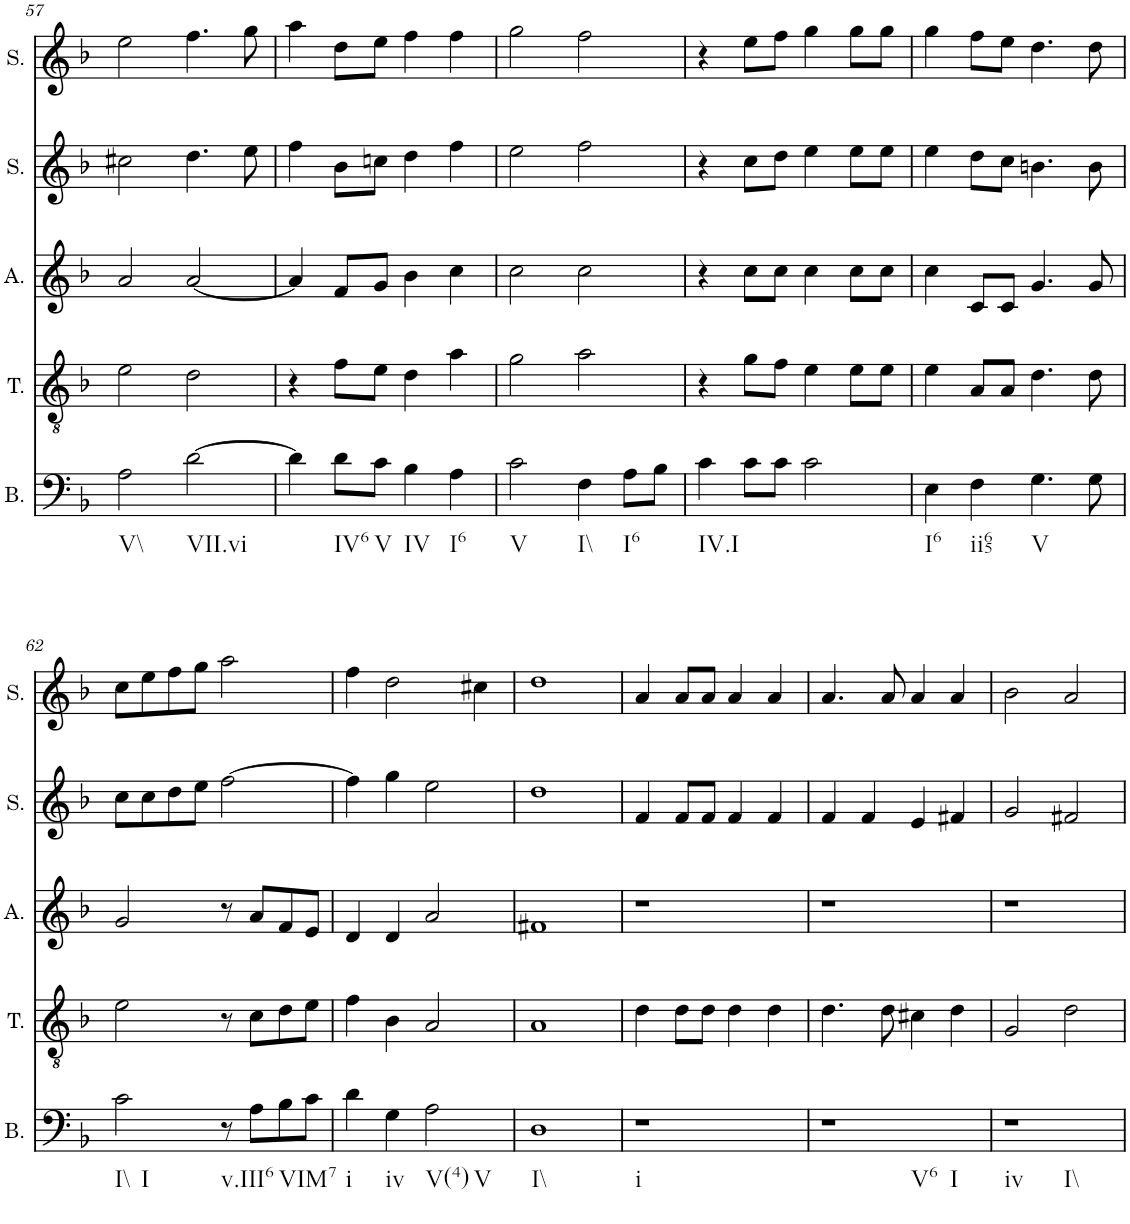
**kern	**kern	**kern	**kern	**kern
*part5	*part4	*part3	*part2	*part1
*staff5	*staff4	*staff3	*staff2	*staff1
*I"Bass	*I"Tenor	*I"Alto	*I"Soprano	*I"Soprano
*I'B.	*I'T.	*I'A.	*I'S.	*I'S.
!!LO:PB:g=z
*clefF4	*clefGv2	*clefG2	*clefG2	*clefG2
*k[b-]	*k[b-]	*k[b-]	*k[b-]	*k[b-]
*M4/4	*M4/4	*M4/4	*M4/4	*M4/4
=57	=57	=57	=57	=57
!LO:TX:b:t=V\\	!	!	!	!
2A\	2e\	2a/	2cc#X\	2ee\
!LO:TX:b:t=VII.vi	!	!	!	!
[2d\	2d\	[2a/	4.dd\	4.ff\
.	.	.	8ee\	8gg\
=58	=58	=58	=58	=58
4d\]	4r	4a/]	4ff\	4aa\
!LO:TX:b:t=IV6	!	!	!	!
8d\L	8f\L	8f/L	8b-\L	8dd\L
!LO:TX:b:t=V	!	!	!	!
8c\J	8e\J	8g/J	8ccn\J	8ee\J
!LO:TX:b:t=IV	!	!	!	!
4B-\	4d\	4b-\	4dd\	4ff\
!LO:TX:b:t=I6	!	!	!	!
4A\	4a\	4cc\	4ff\	4ff\
=59	=59	=59	=59	=59
!LO:TX:b:t=V	!	!	!	!
2c\	2g\	2cc\	2ee\	2gg\
!LO:TX:b:t=I\\	!	!	!	!
4F\	2a\	2cc\	2ff\	2ff\
!LO:TX:b:t=I6	!	!	!	!
8A\L	.	.	.	.
8B-\J	.	.	.	.
=60	=60	=60	=60	=60
!LO:TX:b:t=IV.I	!	!	!	!
4c\	4r	4r	4r	4r
8c\L	8g\L	8cc\L	8cc\L	8ee\L
8c\J	8f\J	8cc\J	8dd\J	8ff\J
2c\	4e\	4cc\	4ee\	4gg\
.	8e\L	8cc\L	8ee\L	8gg\L
.	8e\J	8cc\J	8ee\J	8gg\J
=61	=61	=61	=61	=61
!LO:TX:b:t=I6	!	!	!	!
4E\	4e\	4cc\	4ee\	4gg\
!LO:TX:b:t=ii65	!	!	!	!
4F\	8A/L	8c/L	8dd\L	8ff\L
.	8A/J	8c/J	8cc\J	8ee\J
!LO:TX:b:t=V	!	!	!	!
4.G\	4.d\	4.g/	4.bn\	4.dd\
8G\	8d\	8g/	8b\	8dd\
!!LO:LB:g=z
=62	=62	=62	=62	=62
!LO:TX:b:t=I\\	!	!	!	!
!LO:TX:b:t=I	!	!	!	!
2c\	2e\	2g/	8cc\L	8cc\L
.	.	.	8cc\	8ee\
.	.	.	8dd\	8ff\
.	.	.	8ee\J	8gg\J
!LO:TX:b:t=v.III6	!	!	!	!
8r	8r	8r	[2ff\	2aa\
8A\L	8c\L	8a/L	.	.
!LO:TX:b:t=VIM7	!	!	!	!
8B-\	8d\	8f/	.	.
8c\J	8e\J	8e/J	.	.
=63	=63	=63	=63	=63
!LO:TX:b:t=i	!	!	!	!
4d\	4f\	4d/	4ff\]	4ff\
!LO:TX:b:t=iv	!	!	!	!
4G\	4B-\	4d/	4gg\	2dd\
!LO:TX:b:t=V(4)	!	!	!	!
!LO:TX:b:t=V	!	!	!	!
2A\	2A/	2a/	2ee\	.
.	.	.	.	4cc#X\
=64	=64	=64	=64	=64
!LO:TX:b:t=I\\	!	!	!	!
1D	1A	1f#X	1dd	1dd
=65	=65	=65	=65	=65
!LO:TX:b:t=i	!	!	!	!
1r	4d\	1r	4f/	4a/
.	8d\L	.	8f/L	8a/L
.	8d\J	.	8f/J	8a/J
.	4d\	.	4f/	4a/
.	4d\	.	4f/	4a/
=66	=66	=66	=66	=66
!LO:TX:b:t=V6	!	!	!	!
!LO:TX:b:t=I	!	!	!	!
1r	4.d\	1r	4f/	4.a/
.	.	.	4f/	.
.	8d\	.	.	8a/
.	4c#X\	.	4e/	4a/
.	4d\	.	4f#X/	4a/
=67	=67	=67	=67	=67
!LO:TX:b:t=iv	!	!	!	!
!LO:TX:b:t=I\\	!	!	!	!
1r	2G/	1r	2g/	2b-\
.	2d\	.	2f#X/	2a/
=	=	=	=	=
*-	*-	*-	*-	*-
